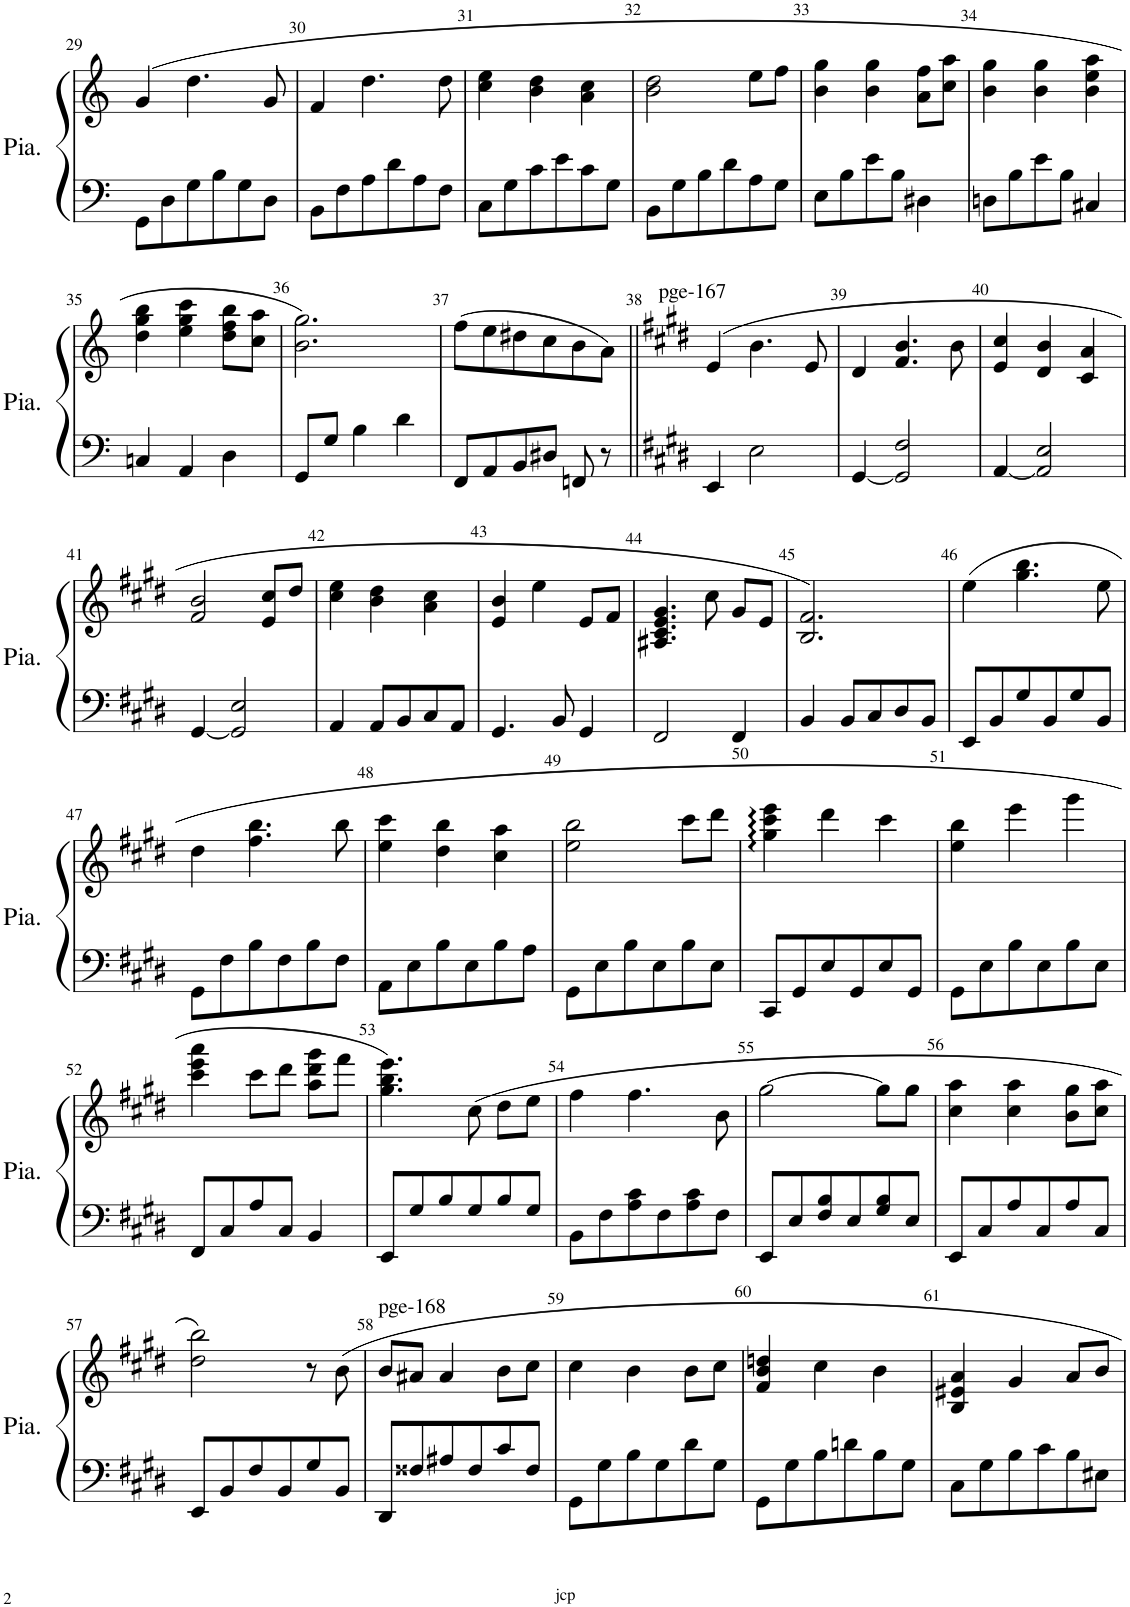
**kern	**kern
*part1	*part1
*staff2	*staff1
*I"Piano	*
*I'Pia.	*
!!LO:PB:g=z
*clefF4	*clefG2
*k[]	*k[]
*M3/4	*M3/4
=29	=29
8GG\L	(4g/
8D\	.
8G\	4.dd\
8B\	.
8G\	.
8D\J	8g/
=30	=30
8BB\L	4f/
8F\	.
8A\	4.dd\
8d\	.
8A\	.
8F\J	8dd\
=31	=31
8C\L	4cc\ 4ee\
8G\	.
8c\	4b\ 4dd\
8e\	.
8c\	4a\ 4cc\
8G\J	.
=32	=32
8BB\L	2b\ 2dd\
8G\	.
8B\	.
8d\	.
8A\	8ee\L
8G\J	8ff\J
=33	=33
8E\L	4b\ 4gg\
8B\	.
8e\	4b\ 4gg\
8B\J	.
4D#X\	8a\ 8ff\L
.	8cc\ 8aa\J
=34	=34
8Dn\L	4b\ 4gg\
8B\	.
8e\	4b\ 4gg\
8B\J	.
4C#X/	4b\ 4ee\ 4aa\
!!LO:LB:g=z
=35	=35
4Cn/	4dd\ 4gg\ 4bb\
4AA/	4ee\ 4gg\ 4ccc\
4D\	8dd\ 8ff\ 8bb\L
.	8cc\ 8aa\J
=36	=36
8GG/L	2.b\ 2.gg\)
8G/J	.
4B\	.
4d\	.
=37	=37
8FF/L	(8ff\L
8AA/	8ee\
8BB/	8dd#X\
8D#X/J	8cc\
8FFn/	8b\
8r	8a\J)
=38||	=38||
*k[f#c#g#d#]	*k[f#c#g#d#]
!	!LO:TX:a:t=pge-167
4EE/	(4e/
2E\	4.b\
.	8e/
=39	=39
[4GG#/	4d#/
2GG#/] 2F#/	4.f#/ 4.b/
.	8b\
=40	=40
[4AA/	4e/ 4cc#/
2AA/] 2E/	4d#/ 4b/
.	4c#/ 4a/
!!LO:LB:g=z
=41	=41
[4GG#/	2f#/ 2b/
2GG#/] 2E/	.
.	8e/ 8cc#/L
.	8dd#/J
=42	=42
4AA/	4cc#\ 4ee\
8AA/L	4b\ 4dd#\
8BB/	.
8C#/	4a\ 4cc#\
8AA/J	.
=43	=43
4.GG#/	4e/ 4b/
.	4ee\
8BB/	.
4GG#/	8e/L
.	8f#/J
=44	=44
2FF#/	4.A#X/ 4.c#/ 4.e/ 4.g#/
.	8cc#\
4FF#/	8g#/L
.	8e/J
=45	=45
4BB/	2.B/ 2.f#/)
8BB/L	.
8C#/	.
8D#/	.
8BB/J	.
=46	=46
8EE/L	(4ee\
8BB/	.
8G#/	4.gg#\ 4.bb\
8BB/	.
8G#/	.
8BB/J	8ee\
!!LO:LB:g=z
=47	=47
8GG#\L	4dd#\
8F#\	.
8B\	4.ff#\ 4.bb\
8F#\	.
8B\	.
8F#\J	8bb\
=48	=48
8AA\L	4ee\ 4ccc#\
8E\	.
8B\	4dd#\ 4bb\
8E\	.
8B\	4cc#\ 4aa\
8A\J	.
=49	=49
8GG#\L	2ee\ 2bb\
8E\	.
8B\	.
8E\	.
8B\	8ccc#\L
8E\J	8ddd#\J
=50	=50
8CC#/L	4gg#\ 4ccc#\ 4eee\
8GG#/	.
8E/	4ddd#\
8GG#/	.
8E/	4ccc#\
8GG#/J	.
=51	=51
8GG#\L	4ee\ 4bb\
8E\	.
8B\	4eee\
8E\	.
8B\	4ggg#\
8E\J	.
!!LO:LB:g=z
=52	=52
8FF#/L	4ccc#\ 4eee\ 4aaa\
8C#/	.
8A/	8ccc#\L
8C#/J	8ddd#\J
4BB/	8aa\ 8ddd#\ 8ggg#\L
.	8fff#\J
=53	=53
8EE/L	4.gg#\ 4.bb\ 4.eee\)
8G#/	.
8B/	.
8G#/	(8cc#\
8B/	8dd#\L
8G#/J	8ee\J
=54	=54
8BB\L	4ff#\
8F#\	.
8A\ 8c#\	4.ff#\
8F#\	.
8A\ 8c#\	.
8F#\J	8b\
=55	=55
8EE/L	[2gg#\
8E/	.
8F#/ 8B/	.
8E/	.
8G#/ 8B/	8gg#\L]
8E/J	8gg#\J
=56	=56
8EE/L	4cc#\ 4aa\
8C#/	.
8A/	4cc#\ 4aa\
8C#/	.
8A/	8b\ 8gg#\L
8C#/J	8cc#\ 8aa\J
!!LO:LB:g=z
=57	=57
8EE/L	2dd#\ 2bb\)
8BB/	.
8F#/	.
8BB/	.
8G#/	8r
8BB/J	8b\
=58	=58
!	!LO:TX:a:t=pge-168
8DD#/L	8b/L
8F##X/	8a#X/J
8A#X/	4a#/
8F##/	.
8c#/	8b\L
8F##/J	8cc#\J
=59	=59
8GG#\L	4cc#\
8G#\	.
8B\	4b\
8G#\	.
8d#\	8b\L
8G#\J	8cc#\J
=60	=60
8GG#\L	4f#/ 4b/ 4ddn/
8G#\	.
8B\	4cc#\
8dn\	.
8B\	4b\
8G#\J	.
=61	=61
8C#\L	4B/ 4e#X/ 4a/
8G#\	.
8B\	4g#/
8c#\	.
8B\	8a/L
8E#X\J	8b/J
=	=
*-	*-
